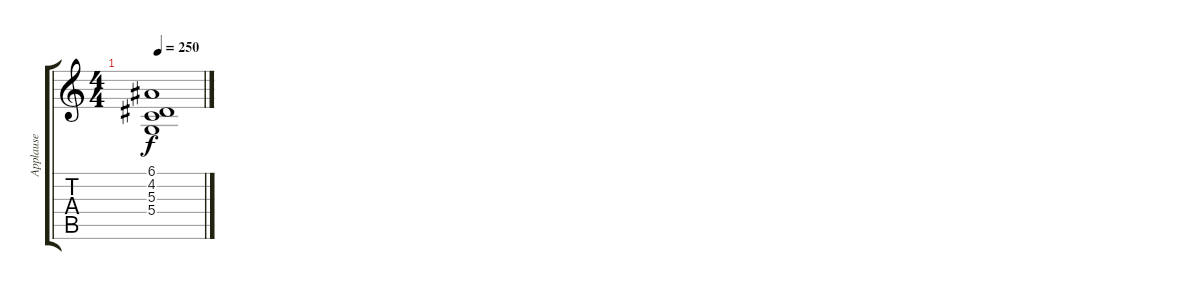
\track ("Applause" "Applause") {instrument applause}
\staff {score tabs}
\tuning (E4 B3 G3 D3 A2 E2) {hide}
\ts (4 4)
\tempo 250
\clef g2
\ks c
(6.1{t} 4.2{t} 5.3{t} 5.4{t}).1{dy f}
